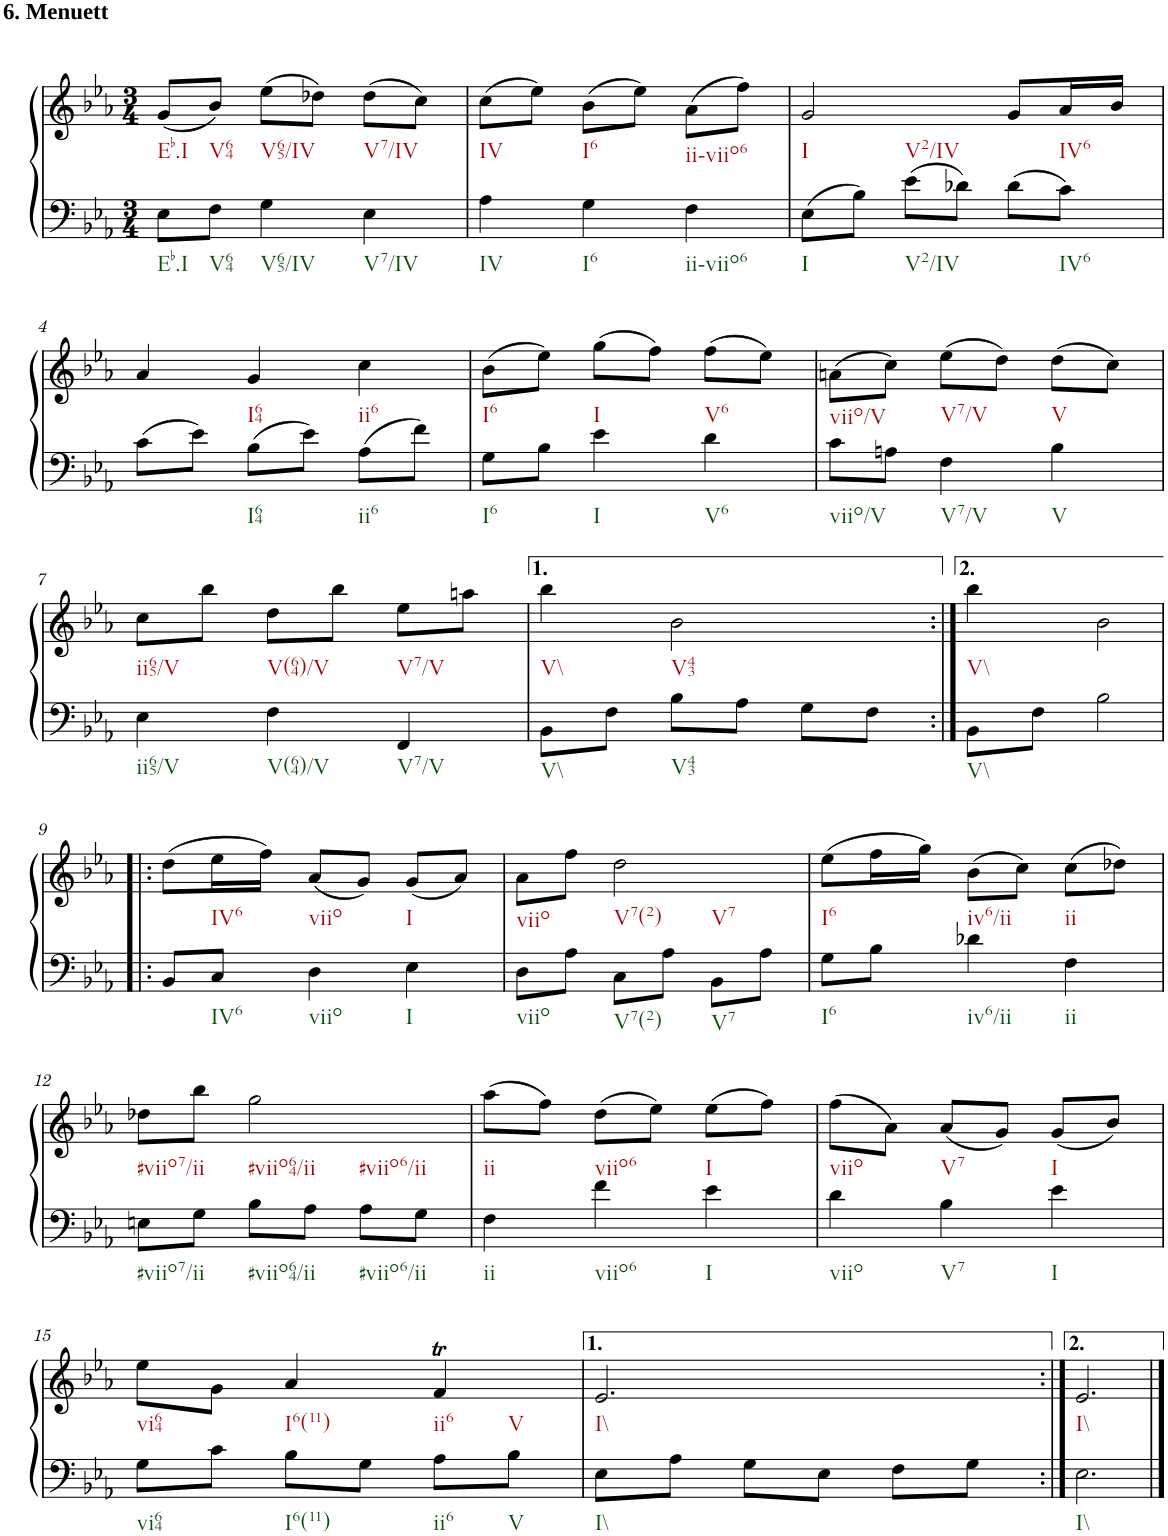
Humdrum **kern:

**kern	**kern
*part1	*part1
*staff2	*staff1
*I"Klavier linke Hand	*
*clefF4	*clefG2
*k[b-e-a-]	*k[b-e-a-]
*M3/4	*M3/4
=1	=1
!	!LO:TX:a:B:t=6. Menuett
8E-\L	(8g/L
8F\J	8b-/J)
4G\	(8ee-\L
.	8dd-X\J)
4E-\	(8dd-\L
.	8cc\J)
=2	=2
4A-\	(8cc\L
.	8ee-\J)
4G\	(8b-\L
.	8ee-\J)
4F\	(8a-\L
.	8ff\J)
=3	=3
8E-\L	2g/
8B-\J	.
8e-\L	.
8d-X\J	.
8d-\L	8g/L
8c\J	16a-/L
.	16b-/JJ
!!LO:LB:g=z
=4	=4
8c\L	4a-/
8e-\J	.
8B-\L	4g/
8e-\J	.
8A-\L	4cc\
8f\J	.
=5	=5
8G\L	(8b-\L
8B-\J	8ee-\J)
4e-\	(8gg\L
.	8ff\J)
4d\	(8ff\L
.	8ee-\J)
=6	=6
8c\L	(8an\L
8An\J	8cc\J)
4F\	(8ee-\L
.	8dd\J)
4B-\	(8dd\L
.	8cc\J)
!!LO:LB:g=z
=7	=7
4E-\	8cc\L
.	8bb-\J
4F\	8dd\L
.	8bb-\J
4FF/	8ee-\L
.	8aan\J
=8	=8
8BB-\L	4bb-\
8F\J	.
8B-\L	2b-\
8A-\J	.
8G\L	.
8F\J	.
=8X1:|!	=8X1:|!
8BB-\L	4bb-\
8F\J	.
2B-\	2b-\
!!LO:LB:g=z
=9!|:	=9!|:
8BB-/L	(8dd\L
8C/J	16ee-\L
.	16ff\JJ)
4D\	(8a-/L
.	8g/J)
4E-\	(8g/L
.	8a-/J)
=10	=10
8D\L	8a-\L
8A-\J	8ff\J
8C\L	2dd\
8A-\J	.
8BB-\L	.
8A-\J	.
=11	=11
8G\L	(8ee-\L
8B-\J	16ff\L
.	16gg\JJ)
4d-X\	(8b-\L
.	8cc\J)
4F\	(8cc\L
.	8dd-X\J)
!!LO:LB:g=z
=12	=12
8En\L	8dd-X\L
8G\J	8bb-\J
8B-\L	2gg\
8A-\J	.
8A-\L	.
8G\J	.
=13	=13
4F\	(8aa-\L
.	8ff\J)
4f\	(8dd\L
.	8ee-\J)
4e-\	(8ee-\L
.	8ff\J)
=14	=14
4d\	(8ff\L
.	8a-\J)
4B-\	(8a-/L
.	8g/J)
4e-\	(8g/L
.	8b-/J)
!!LO:LB:g=z
=15	=15
8G\L	8ee-\L
8c\J	8g\J
8B-\L	4a-/
8G\J	.
8A-\L	4fT/
8B-\J	.
=16	=16
8E-\L	2.e-/
8A-\J	.
8G\L	.
8E-\J	.
8F\L	.
8G\J	.
=16X2:|!	=16X2:|!
2.E-\	2.e-/
==	==
*-	*-
